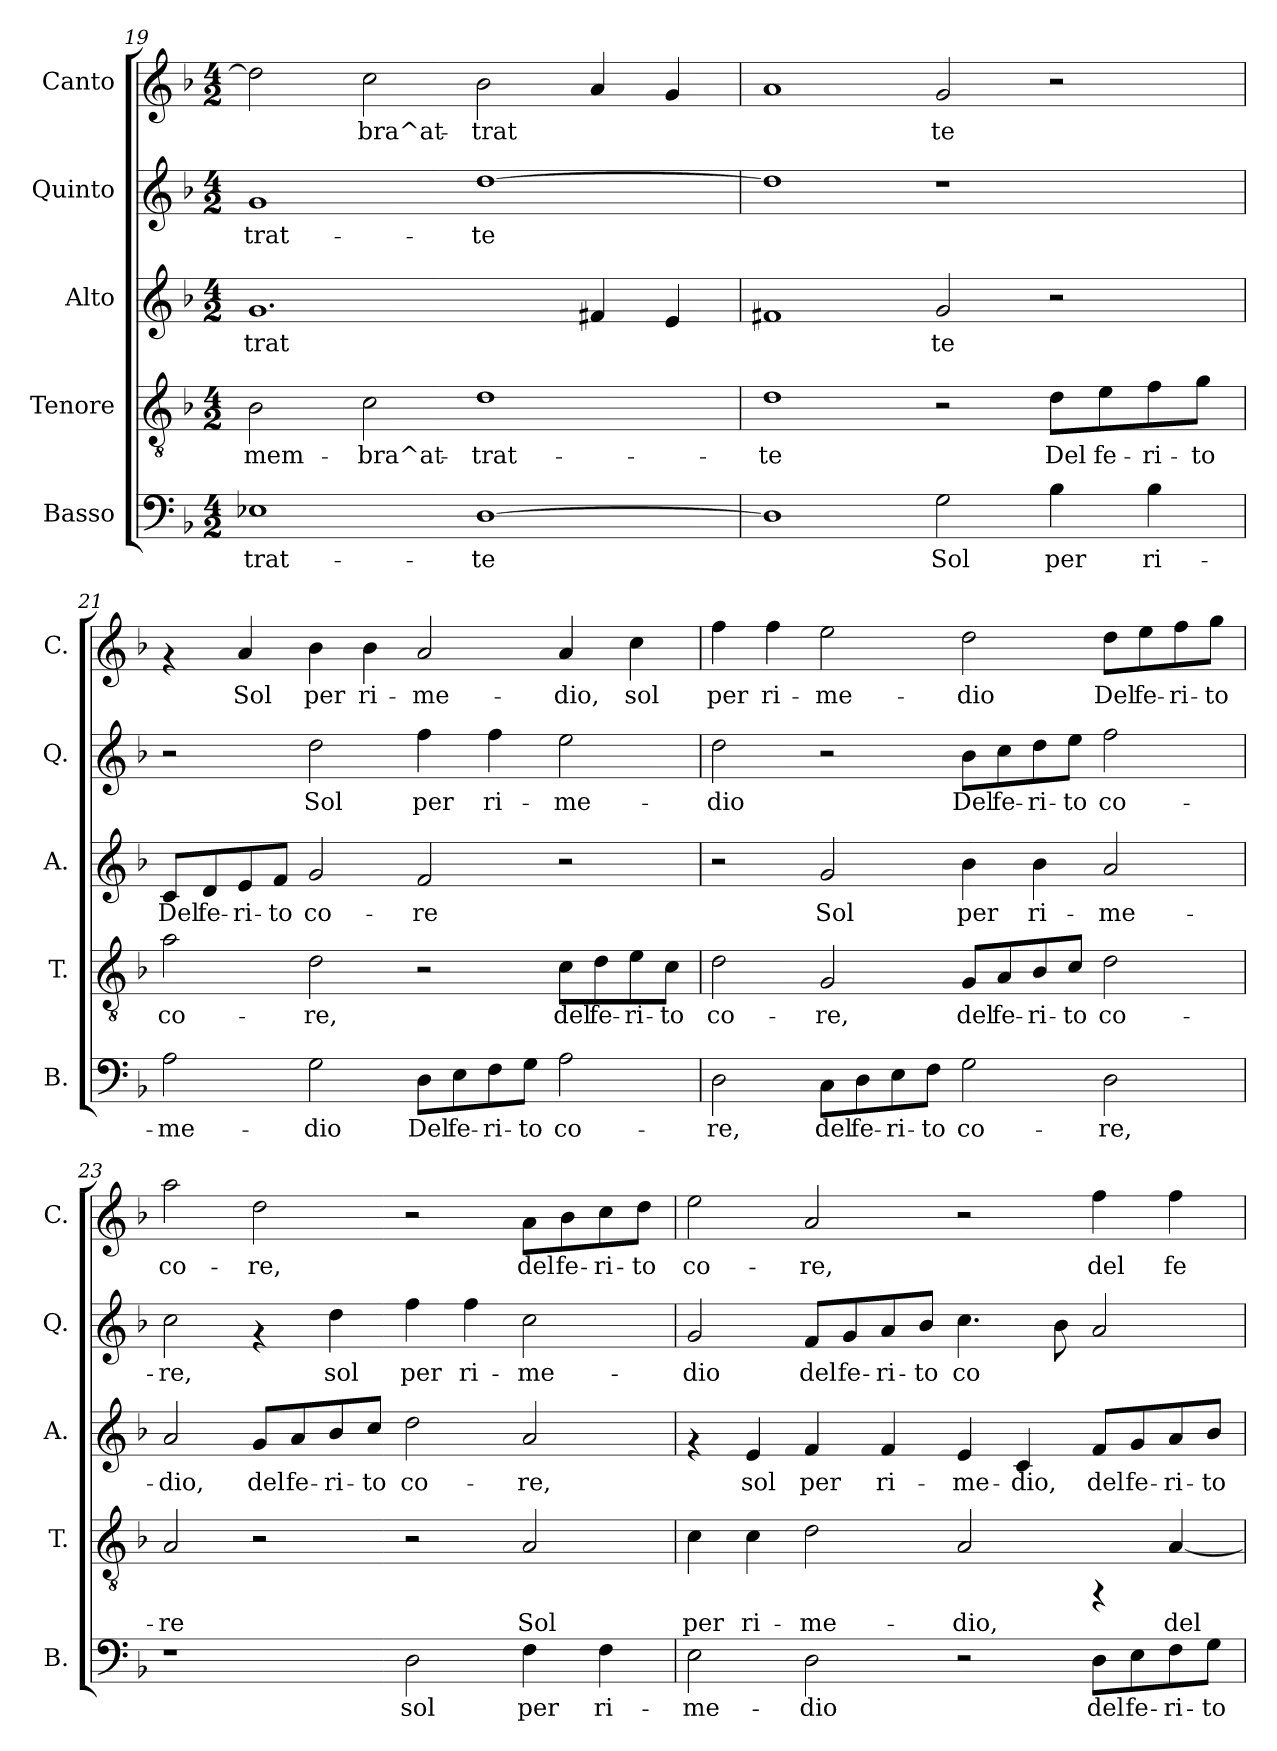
**kern	**text	**kern	**text	**kern	**text	**kern	**text	**kern	**text
*part5	*part5	*part4	*part4	*part3	*part3	*part2	*part2	*part1	*part1
*staff5	*staff5	*staff4	*staff4	*staff3	*staff3	*staff2	*staff2	*staff1	*staff1
*I"Basso	*	*I"Tenore	*	*I"Alto	*	*I"Quinto	*	*I"Canto	*
*I'B.	*	*I'T.	*	*I'A.	*	*I'Q.	*	*I'C.	*
*clefF4	*	*clefGv2	*	*clefG2	*	*clefG2	*	*clefG2	*
*k[b-]	*	*k[b-]	*	*k[b-]	*	*k[b-]	*	*k[b-]	*
*F:	*	*F:	*	*F:	*	*F:	*	*F:	*
*M4/2	*	*M4/2	*	*M4/2	*	*M4/2	*	*M4/2	*
=19	=19	=19	=19	=19	=19	=19	=19	=19	=19
!	!LO:LY:b:cj	!	!LO:LY:b:cj	!	!LO:LY:b:cj	!	!LO:LY:b:cj	!	!LO:LY:b:cj
1E-X	-trat-	2B-\	mem-	1.g	-trat-	1g	-trat-	2dd\]	--
!	!	!	!LO:LY:b:cj	!	!	!	!	!	!LO:LY:b:cj
.	.	2c\	-bra^at-	.	.	.	.	2cc\	-bra^at-
!	!LO:LY:b:cj	!	!LO:LY:b:cj	!	!	!	!LO:LY:b:cj	!	!LO:LY:b:cj
[>1D	-te	1d	-trat-	.	.	[>1dd	-te	2b-\	-trat-
!	!	!	!	!	!LO:LY:b:cj	!	!	!	!LO:LY:b:cj
.	.	.	.	4f#/	--	.	.	4a/	--
!	!	!	!	!	!LO:LY:b:cj	!	!	!	!LO:LY:b:cj
.	.	.	.	4e/	--	.	.	4g/	--
=20	=20	=20	=20	=20	=20	=20	=20	=20	=20
!	!LO:LY:b:cj	!	!LO:LY:b:cj	!	!LO:LY:b:cj	!	!LO:LY:b:cj	!	!LO:LY:b:cj
1D]	.	1d	-te	1f#X	--	1dd]	.	1a	--
!	!LO:LY:b:cj	!	!	!	!LO:LY:b:cj	!	!	!	!LO:LY:b:cj
2G\	Sol	2r	.	2g/	-te	1r	.	2g/	-te
!	!LO:LY:b:cj	!	!LO:LY:b:cj	!	!	!	!	!	!
4B-\	per	8d\L	Del	2r	.	.	.	2r	.
!	!	!	!LO:LY:b:cj	!	!	!	!	!	!
.	.	8e\	fe-	.	.	.	.	.	.
!	!LO:LY:b:cj	!	!LO:LY:b:cj	!	!	!	!	!	!
4B-\	ri-	8f\	-ri-	.	.	.	.	.	.
!	!	!	!LO:LY:b:cj	!	!	!	!	!	!
.	.	8g\J	-to	.	.	.	.	.	.
=21	=21	=21	=21	=21	=21	=21	=21	=21	=21
!	!LO:LY:b:cj	!	!LO:LY:b:cj	!	!LO:LY:b:cj	!	!	!	!
2A\	-me-	2a\	co-	8c/L	Del	2r	.	4rf	.
!	!	!	!	!	!LO:LY:b:cj	!	!	!	!
.	.	.	.	8d/	fe-	.	.	.	.
!	!	!	!	!	!LO:LY:b:cj	!	!	!	!LO:LY:b:cj
.	.	.	.	8e/	-ri-	.	.	4a/	Sol
!	!	!	!	!	!LO:LY:b:cj	!	!	!	!
.	.	.	.	8f/J	-to	.	.	.	.
!	!LO:LY:b:cj	!	!LO:LY:b:cj	!	!LO:LY:b:cj	!	!LO:LY:b:cj	!	!LO:LY:b:cj
2G\	-dio	2d\	-re,	2g/	co-	2dd\	Sol	4b-\	per
!	!	!	!	!	!	!	!	!	!LO:LY:b:cj
.	.	.	.	.	.	.	.	4b-\	ri-
!	!LO:LY:b:cj	!	!	!	!LO:LY:b:cj	!	!LO:LY:b:cj	!	!LO:LY:b:cj
8D\L	Del	2r	.	2f/	-re	4ff\	per	2a/	-me-
!	!LO:LY:b:cj	!	!	!	!	!	!	!	!
8E\	fe-	.	.	.	.	.	.	.	.
!	!LO:LY:b:cj	!	!	!	!	!	!LO:LY:b:cj	!	!
8F\	-ri-	.	.	.	.	4ff\	ri-	.	.
!	!LO:LY:b:cj	!	!	!	!	!	!	!	!
8G\J	-to	.	.	.	.	.	.	.	.
!	!LO:LY:b:cj	!	!LO:LY:b:cj	!	!	!	!LO:LY:b:cj	!	!LO:LY:b:cj
2A\	co-	8c\L	del	2r	.	2ee\	-me-	4a/	-dio,
!	!	!	!LO:LY:b:cj	!	!	!	!	!	!
.	.	8d\	fe-	.	.	.	.	.	.
!	!	!	!LO:LY:b:cj	!	!	!	!	!	!LO:LY:b:cj
.	.	8e\	-ri-	.	.	.	.	4cc\	sol
!	!	!	!LO:LY:b:cj	!	!	!	!	!	!
.	.	8c\J	-to	.	.	.	.	.	.
!!LO:PB:g=z
=22	=22	=22	=22	=22	=22	=22	=22	=22	=22
!	!LO:LY:b:cj	!	!LO:LY:b:cj	!	!	!	!LO:LY:b:cj	!	!LO:LY:b:cj
2D\	-re,	2d\	co-	2r	.	2dd\	-dio	4ff\	per
!	!	!	!	!	!	!	!	!	!LO:LY:b:cj
.	.	.	.	.	.	.	.	4ff\	ri-
!	!LO:LY:b:cj	!	!LO:LY:b:cj	!	!LO:LY:b:cj	!	!	!	!LO:LY:b:cj
8C\L	del	2G/	-re,	2g/	Sol	2r	.	2ee\	-me-
!	!LO:LY:b:cj	!	!	!	!	!	!	!	!
8D\	fe-	.	.	.	.	.	.	.	.
!	!LO:LY:b:cj	!	!	!	!	!	!	!	!
8E\	-ri-	.	.	.	.	.	.	.	.
!	!LO:LY:b:cj	!	!	!	!	!	!	!	!
8F\J	-to	.	.	.	.	.	.	.	.
!	!LO:LY:b:cj	!	!LO:LY:b:cj	!	!LO:LY:b:cj	!	!LO:LY:b:cj	!	!LO:LY:b:cj
2G\	co-	8G/L	del	4b-\	per	8b-\L	Del	2dd\	-dio
!	!	!	!LO:LY:b:cj	!	!	!	!LO:LY:b:cj	!	!
.	.	8A/	fe-	.	.	8cc\	fe-	.	.
!	!	!	!LO:LY:b:cj	!	!LO:LY:b:cj	!	!LO:LY:b:cj	!	!
.	.	8B-/	-ri-	4b-\	ri-	8dd\	-ri-	.	.
!	!	!	!LO:LY:b:cj	!	!	!	!LO:LY:b:cj	!	!
.	.	8c/J	-to	.	.	8ee\J	-to	.	.
!	!LO:LY:b:cj	!	!LO:LY:b:cj	!	!LO:LY:b:cj	!	!LO:LY:b:cj	!	!LO:LY:b:cj
2D\	-re,	2d\	co-	2a/	-me-	2ff\	co-	8dd\L	Del
!	!	!	!	!	!	!	!	!	!LO:LY:b:cj
.	.	.	.	.	.	.	.	8ee\	fe-
!	!	!	!	!	!	!	!	!	!LO:LY:b:cj
.	.	.	.	.	.	.	.	8ff\	-ri-
!	!	!	!	!	!	!	!	!	!LO:LY:b:cj
.	.	.	.	.	.	.	.	8gg\J	-to
=23	=23	=23	=23	=23	=23	=23	=23	=23	=23
!	!	!	!LO:LY:b:cj	!	!LO:LY:b:cj	!	!LO:LY:b:cj	!	!LO:LY:b:cj
1r	.	2A/	-re	2a/	-dio,	2cc\	-re,	2aa\	co-
!	!	!	!	!	!LO:LY:b:cj	!	!	!	!LO:LY:b:cj
.	.	2r	.	8g/L	del	4rf	.	2dd\	-re,
!	!	!	!	!	!LO:LY:b:cj	!	!	!	!
.	.	.	.	8a/	fe-	.	.	.	.
!	!	!	!	!	!LO:LY:b:cj	!	!LO:LY:b:cj	!	!
.	.	.	.	8b-/	-ri-	4dd\	sol	.	.
!	!	!	!	!	!LO:LY:b:cj	!	!	!	!
.	.	.	.	8cc/J	-to	.	.	.	.
!	!LO:LY:b:cj	!	!	!	!LO:LY:b:cj	!	!LO:LY:b:cj	!	!
2D\	sol	2r	.	2dd\	co-	4ff\	per	2r	.
!	!	!	!	!	!	!	!LO:LY:b:cj	!	!
.	.	.	.	.	.	4ff\	ri-	.	.
!	!LO:LY:b:cj	!	!LO:LY:b:cj	!	!LO:LY:b:cj	!	!LO:LY:b:cj	!	!LO:LY:b:cj
4F\	per	2A/	Sol	2a/	-re,	2cc\	-me-	8a\L	del
!	!	!	!	!	!	!	!	!	!LO:LY:b:cj
.	.	.	.	.	.	.	.	8b-\	fe-
!	!LO:LY:b:cj	!	!	!	!	!	!	!	!LO:LY:b:cj
4F\	ri-	.	.	.	.	.	.	8cc\	-ri-
!	!	!	!	!	!	!	!	!	!LO:LY:b:cj
.	.	.	.	.	.	.	.	8dd\J	-to
=24	=24	=24	=24	=24	=24	=24	=24	=24	=24
!	!LO:LY:b:cj	!	!LO:LY:b:cj	!	!	!	!LO:LY:b:cj	!	!LO:LY:b:cj
2E\	-me-	4c\	per	4rf	.	2g/	-dio	2ee\	co-
!	!	!	!LO:LY:b:cj	!	!LO:LY:b:cj	!	!	!	!
.	.	4c\	ri-	4e/	sol	.	.	.	.
!	!LO:LY:b:cj	!	!LO:LY:b:cj	!	!LO:LY:b:cj	!	!LO:LY:b:cj	!	!LO:LY:b:cj
2D\	-dio	2d\	-me-	4f/	per	8f/L	del	2a/	-re,
!	!	!	!	!	!	!	!LO:LY:b:cj	!	!
.	.	.	.	.	.	8g/	fe-	.	.
!	!	!	!	!	!LO:LY:b:cj	!	!LO:LY:b:cj	!	!
.	.	.	.	4f/	ri-	8a/	-ri-	.	.
!	!	!	!	!	!	!	!LO:LY:b:cj	!	!
.	.	.	.	.	.	8b-/J	-to	.	.
!	!	!	!LO:LY:b:cj	!	!LO:LY:b:cj	!	!LO:LY:b:cj	!	!
2r	.	2A/	-dio,	4e/	-me-	4.cc\	co-	2r	.
!	!	!	!	!	!LO:LY:b:cj	!	!	!	!
.	.	.	.	4c/	-dio,	.	.	.	.
!	!	!	!	!	!	!	!LO:LY:b:cj	!	!
.	.	.	.	.	.	8b-\	--	.	.
!	!LO:LY:b:cj	!	!	!	!LO:LY:b:cj	!	!LO:LY:b:cj	!	!LO:LY:b:cj
8D\L	del	4rFF	.	8f/L	del	2a/	--	4ff\	del
!	!LO:LY:b:cj	!	!	!	!LO:LY:b:cj	!	!	!	!
8E\	fe-	.	.	8g/	fe-	.	.	.	.
!	!LO:LY:b:cj	!	!LO:LY:b:cj	!	!LO:LY:b:cj	!	!	!	!LO:LY:b:cj
8F\	-ri-	[<4A/	del	8a/	-ri-	.	.	4ff\	fe-
!	!LO:LY:b:cj	!	!	!	!LO:LY:b:cj	!	!	!	!
8G\J	-to	.	.	8b-/J	-to	.	.	.	.
=	=	=	=	=	=	=	=	=	=
*-	*-	*-	*-	*-	*-	*-	*-	*-	*-
